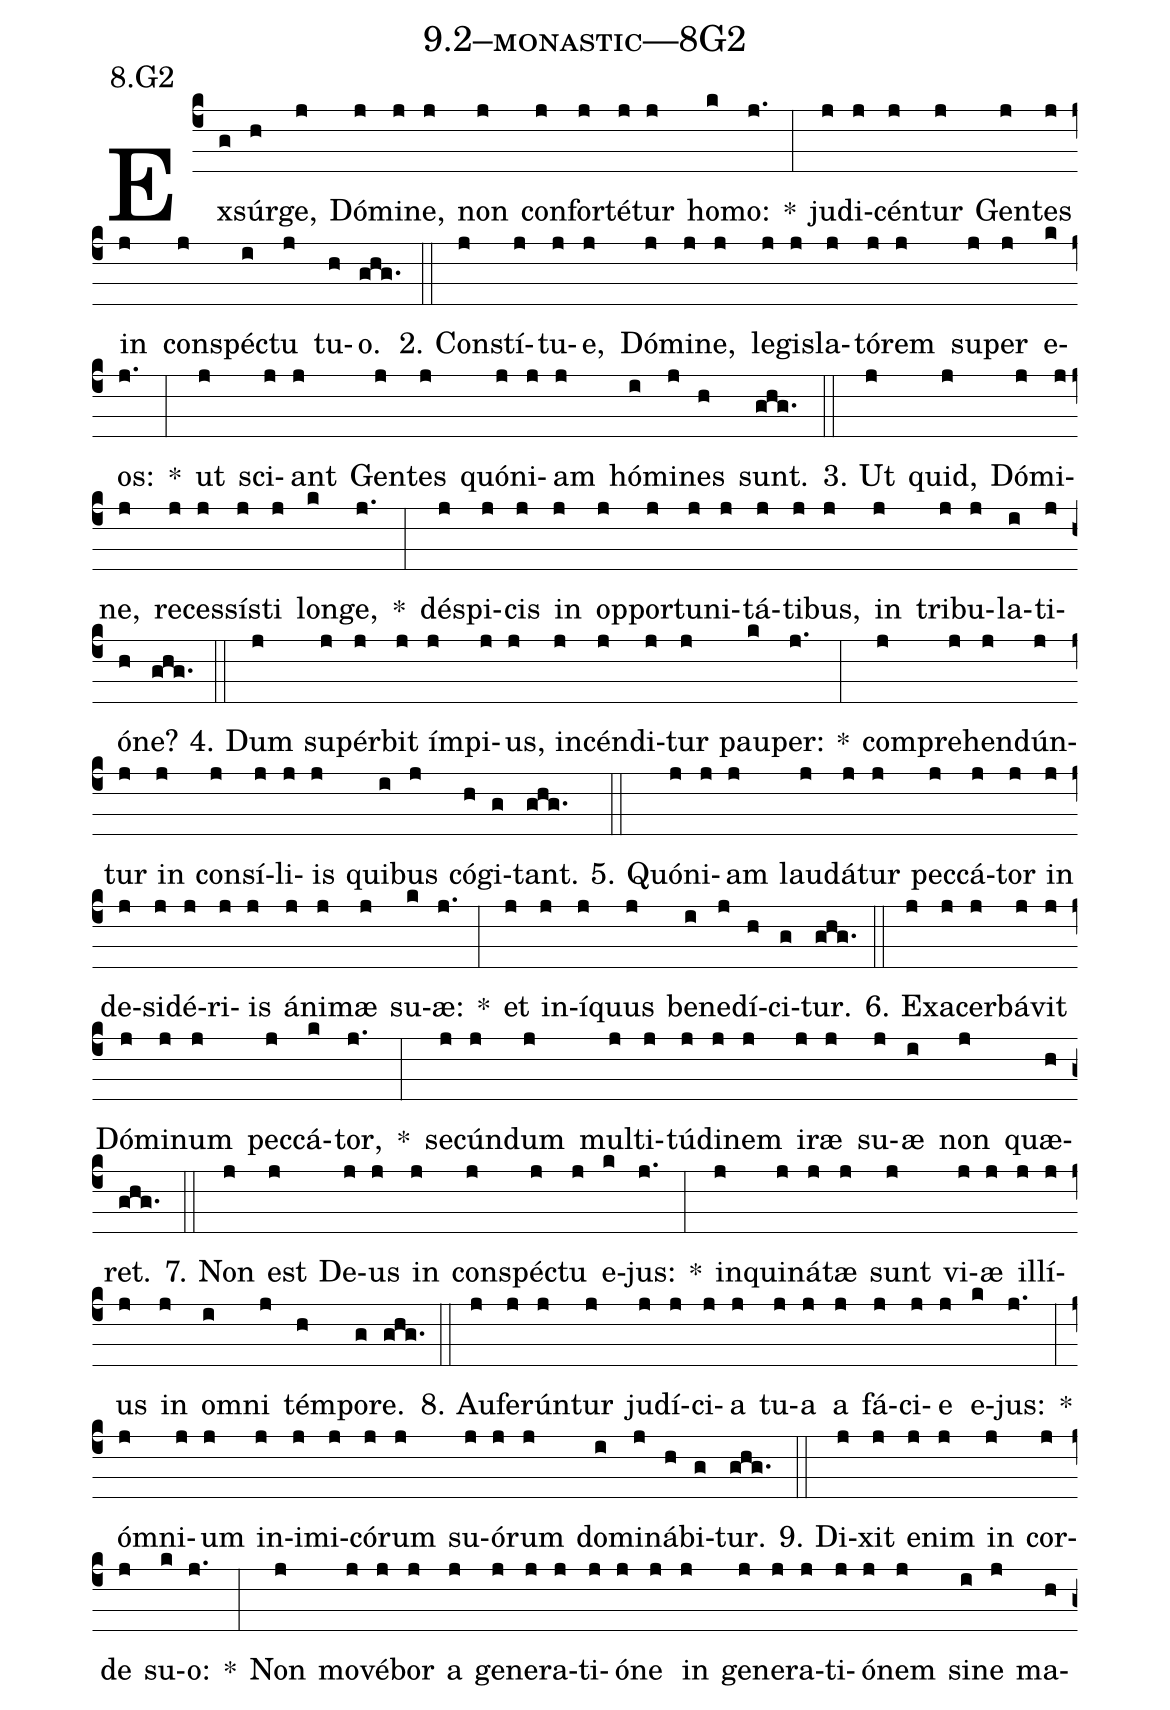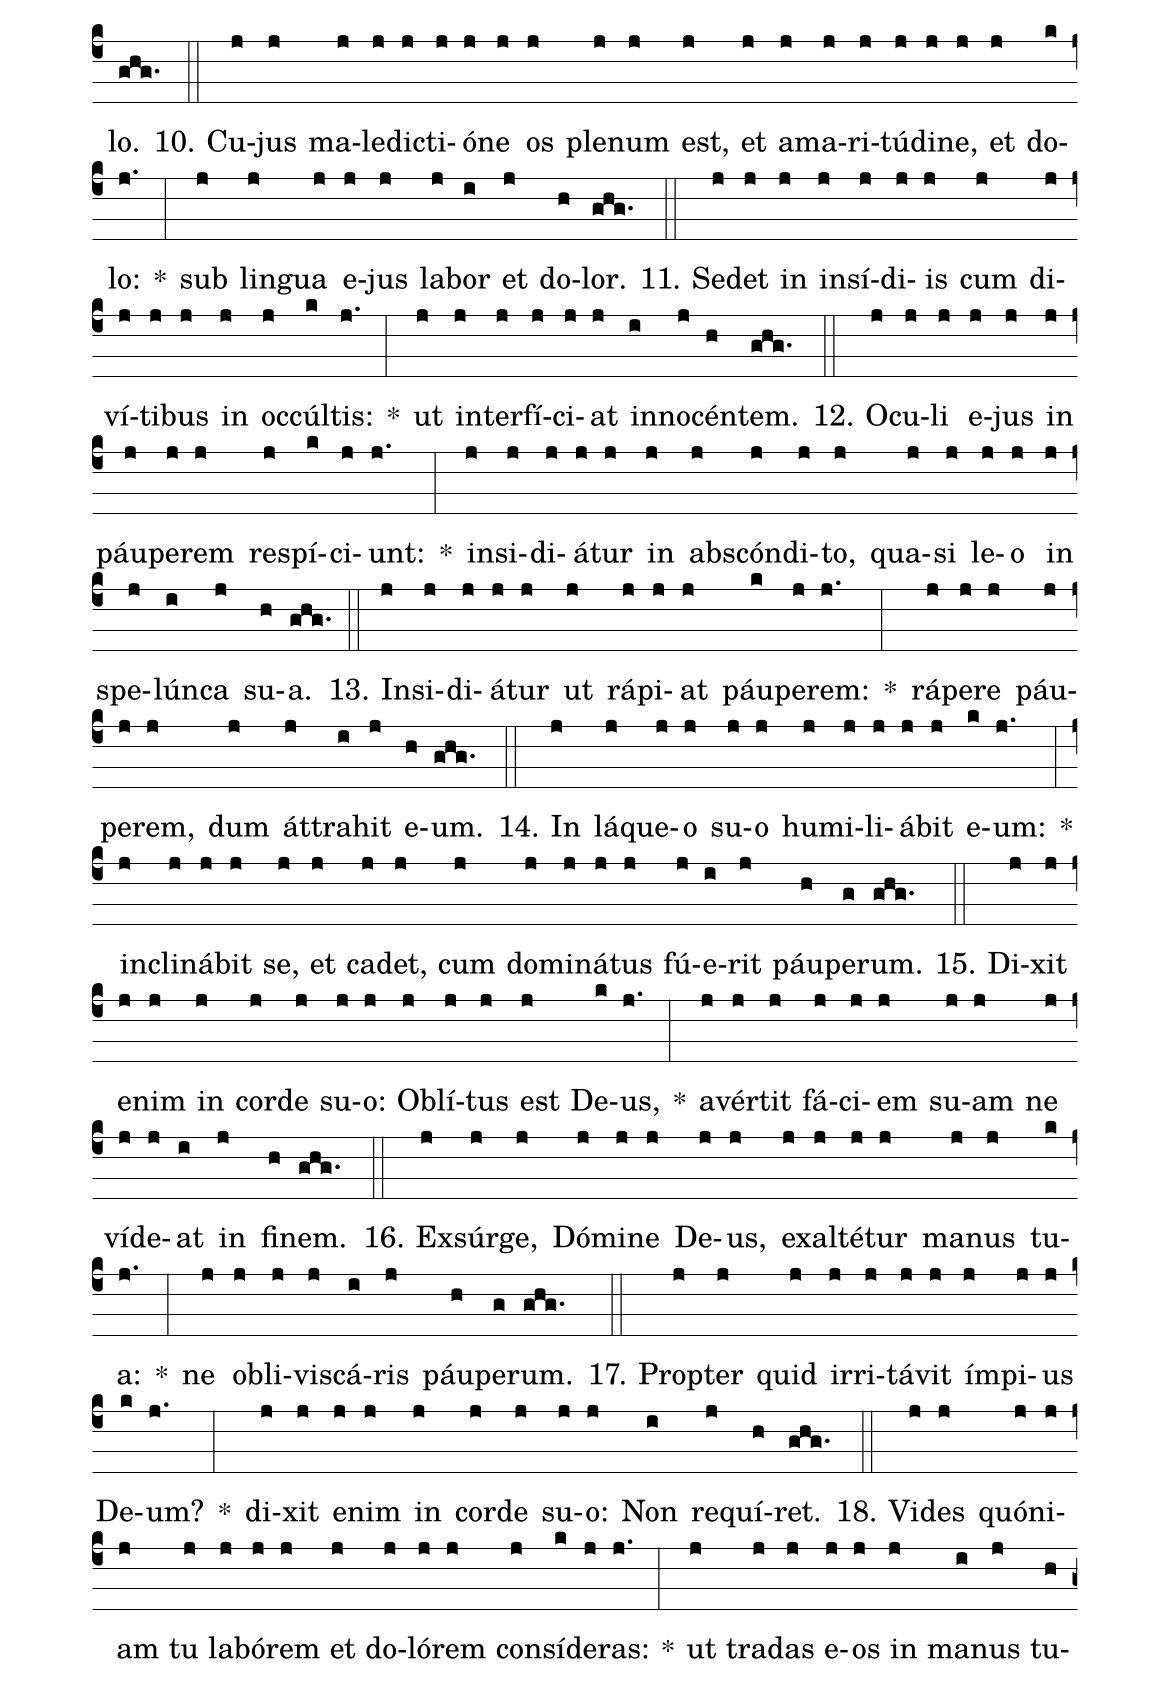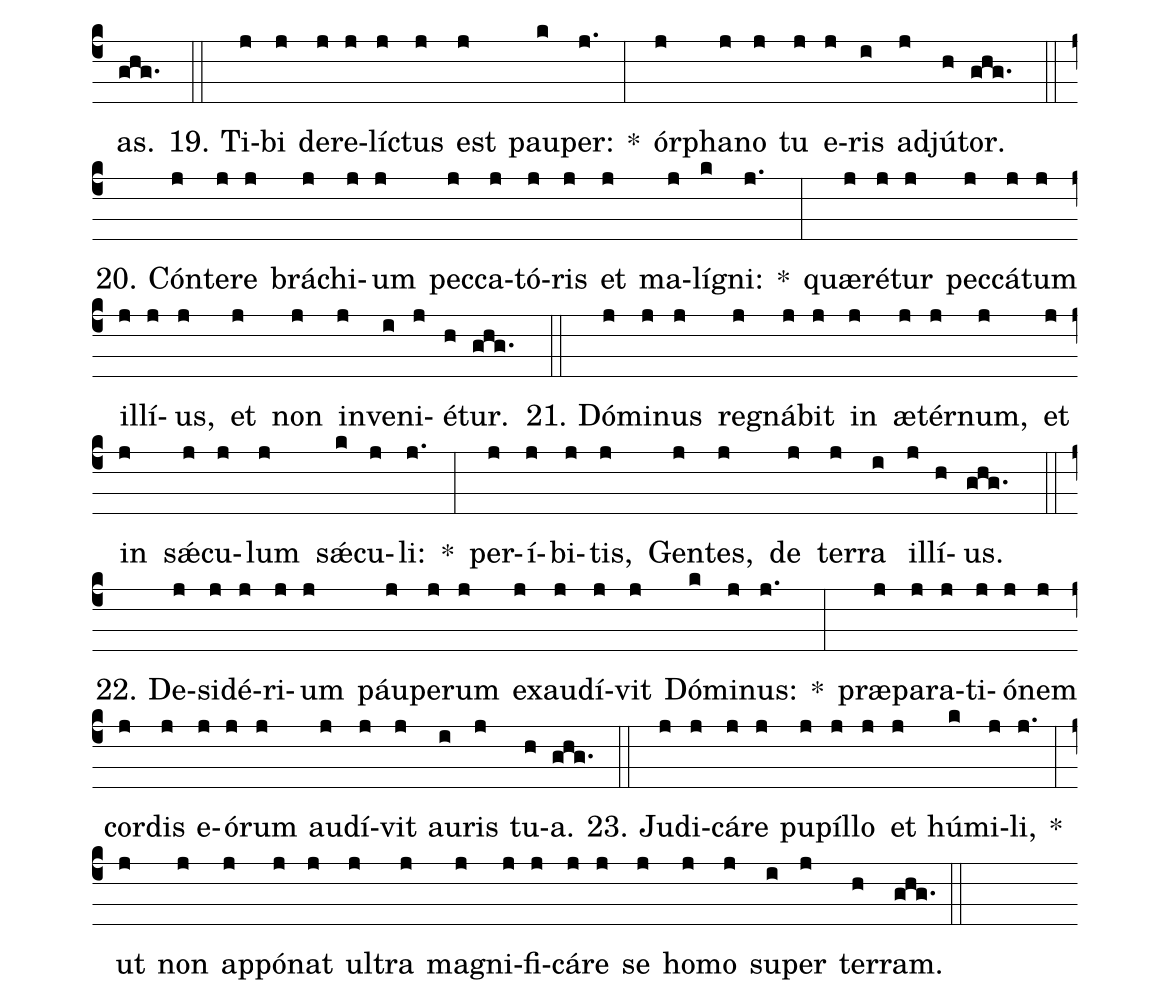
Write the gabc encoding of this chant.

name: 9.2--monastic---8G2;
annotation: 8.G2;
%%
(c4)Ex(g)súr(h)ge,(j) Dó(j)mi(j)ne,(j) non(j) con(j)for(j)té(j)tur(j) ho(k)mo:(j.) *(:) ju(j)di(j)cén(j)tur(j) Gen(j)tes(j) in(j) con(j)spéc(i)tu(j) tu(h)o.(ghg.) (::)
2. Con(j)stí(j)tu(j)e,(j) Dó(j)mi(j)ne,(j) le(j)gis(j)la(j)tó(j)rem(j) su(j)per(j) e(k)os:(j.) *(:) ut(j) sci(j)ant(j) Gen(j)tes(j) quón(j)i(j)am(j) hó(i)mi(j)nes(h) sunt.(ghg.) (::)
3. Ut(j) quid,(j) Dó(j)mi(j)ne,(j) re(j)ces(j)sís(j)ti(j) lon(k)ge,(j.) *(:) dé(j)spi(j)cis(j) in(j) op(j)por(j)tu(j)ni(j)tá(j)ti(j)bus,(j) in(j) tri(j)bu(j)la(i)ti(j)ó(h)ne?(ghg.) (::)
4. Dum(j) su(j)pér(j)bit(j) ím(j)pi(j)us,(j) in(j)cén(j)di(j)tur(j) pau(k)per:(j.) *(:) com(j)pre(j)hen(j)dún(j)tur(j) in(j) con(j)sí(j)li(j)is(j) qui(i)bus(j) có(h)gi(g)tant.(ghg.) (::)
5. Quón(j)i(j)am(j) lau(j)dá(j)tur(j) pec(j)cá(j)tor(j) in(j) de(j)si(j)dé(j)ri(j)is(j) á(j)ni(j)mæ(j) su(k)æ:(j.) *(:) et(j) in(j)í(j)quus(j) be(i)ne(j)dí(h)ci(g)tur.(ghg.) (::)
6. Ex(j)a(j)cer(j)bá(j)vit(j) Dó(j)mi(j)num(j) pec(j)cá(k)tor,(j.) *(:) se(j)cún(j)dum(j) mul(j)ti(j)tú(j)di(j)nem(j) i(j)ræ(j) su(j)æ(i) non(j) quæ(h)ret.(ghg.) (::)
7. Non(j) est(j) De(j)us(j) in(j) con(j)spéc(j)tu(j) e(k)jus:(j.) *(:) in(j)qui(j)ná(j)tæ(j) sunt(j) vi(j)æ(j) il(j)lí(j)us(j) in(j) om(i)ni(j) tém(h)po(g)re.(ghg.) (::)
8. Au(j)fe(j)rún(j)tur(j) ju(j)dí(j)ci(j)a(j) tu(j)a(j) a(j) fá(j)ci(j)e(j) e(k)jus:(j.) *(:) óm(j)ni(j)um(j) in(j)i(j)mi(j)có(j)rum(j) su(j)ó(j)rum(j) do(i)mi(j)ná(h)bi(g)tur.(ghg.) (::)
9. Di(j)xit(j) e(j)nim(j) in(j) cor(j)de(j) su(k)o:(j.) *(:) Non(j) mo(j)vé(j)bor(j) a(j) ge(j)ne(j)ra(j)ti(j)ó(j)ne(j) in(j) ge(j)ne(j)ra(j)ti(j)ó(j)nem(j) si(i)ne(j) ma(h)lo.(ghg.) (::)
10. Cu(j)jus(j) ma(j)le(j)dic(j)ti(j)ó(j)ne(j) os(j) ple(j)num(j) est,(j) et(j) a(j)ma(j)ri(j)tú(j)di(j)ne,(j) et(j) do(k)lo:(j.) *(:) sub(j) lin(j)gua(j) e(j)jus(j) la(j)bor(i) et(j) do(h)lor.(ghg.) (::)
11. Se(j)det(j) in(j) in(j)sí(j)di(j)is(j) cum(j) di(j)ví(j)ti(j)bus(j) in(j) oc(j)cúl(k)tis:(j.) *(:) ut(j) in(j)ter(j)fí(j)ci(j)at(j) in(i)no(j)cén(h)tem.(ghg.) (::)
12. O(j)cu(j)li(j) e(j)jus(j) in(j) páu(j)pe(j)rem(j) re(j)spí(k)ci(j)unt:(j.) *(:) in(j)si(j)di(j)á(j)tur(j) in(j) abs(j)cón(j)di(j)to,(j) qua(j)si(j) le(j)o(j) in(j) spe(j)lún(i)ca(j) su(h)a.(ghg.) (::)
13. In(j)si(j)di(j)á(j)tur(j) ut(j) rá(j)pi(j)at(j) páu(k)pe(j)rem:(j.) *(:) rá(j)pe(j)re(j) páu(j)pe(j)rem,(j) dum(j) át(j)tra(i)hit(j) e(h)um.(ghg.) (::)
14. In(j) lá(j)que(j)o(j) su(j)o(j) hu(j)mi(j)li(j)á(j)bit(j) e(k)um:(j.) *(:) in(j)cli(j)ná(j)bit(j) se,(j) et(j) ca(j)det,(j) cum(j) do(j)mi(j)ná(j)tus(j) fú(j)e(i)rit(j) páu(h)pe(g)rum.(ghg.) (::)
15. Di(j)xit(j) e(j)nim(j) in(j) cor(j)de(j) su(j)o:(j) Ob(j)lí(j)tus(j) est(j) De(k)us,(j.) *(:) a(j)vér(j)tit(j) fá(j)ci(j)em(j) su(j)am(j) ne(j) ví(j)de(j)at(i) in(j) fi(h)nem.(ghg.) (::)
16. Ex(j)súr(j)ge,(j) Dó(j)mi(j)ne(j) De(j)us,(j) ex(j)al(j)té(j)tur(j) ma(j)nus(j) tu(k)a:(j.) *(:) ne(j) ob(j)li(j)vis(j)cá(i)ris(j) páu(h)pe(g)rum.(ghg.) (::)
17. Prop(j)ter(j) quid(j) ir(j)ri(j)tá(j)vit(j) ím(j)pi(j)us(j) De(k)um?(j.) *(:) di(j)xit(j) e(j)nim(j) in(j) cor(j)de(j) su(j)o:(j) Non(i) re(j)quí(h)ret.(ghg.) (::)
18. Vi(j)des(j) quón(j)i(j)am(j) tu(j) la(j)bó(j)rem(j) et(j) do(j)ló(j)rem(j) con(j)sí(k)de(j)ras:(j.) *(:) ut(j) tra(j)das(j) e(j)os(j) in(j) ma(i)nus(j) tu(h)as.(ghg.) (::)
19. Ti(j)bi(j) de(j)re(j)líc(j)tus(j) est(j) pau(k)per:(j.) *(:) ór(j)pha(j)no(j) tu(j) e(j)ris(i) ad(j)jú(h)tor.(ghg.) (::)
20. Cón(j)te(j)re(j) brá(j)chi(j)um(j) pec(j)ca(j)tó(j)ris(j) et(j) ma(j)lí(k)gni:(j.) *(:) quæ(j)ré(j)tur(j) pec(j)cá(j)tum(j) il(j)lí(j)us,(j) et(j) non(j) in(j)ve(i)ni(j)é(h)tur.(ghg.) (::)
21. Dó(j)mi(j)nus(j) re(j)gná(j)bit(j) in(j) æ(j)tér(j)num,(j) et(j) in(j) sǽ(j)cu(j)lum(j) sǽ(k)cu(j)li:(j.) *(:) per(j)í(j)bi(j)tis,(j) Gen(j)tes,(j) de(j) ter(j)ra(i) il(j)lí(h)us.(ghg.) (::)
22. De(j)si(j)dé(j)ri(j)um(j) páu(j)pe(j)rum(j) ex(j)au(j)dí(j)vit(j) Dó(k)mi(j)nus:(j.) *(:) præ(j)pa(j)ra(j)ti(j)ó(j)nem(j) cor(j)dis(j) e(j)ó(j)rum(j) au(j)dí(j)vit(j) au(i)ris(j) tu(h)a.(ghg.) (::)
23. Ju(j)di(j)cá(j)re(j) pu(j)píl(j)lo(j) et(j) hú(k)mi(j)li,(j.) *(:) ut(j) non(j) ap(j)pó(j)nat(j) ul(j)tra(j) ma(j)gni(j)fi(j)cá(j)re(j) se(j) ho(j)mo(j) su(i)per(j) ter(h)ram.(ghg.) (::)
